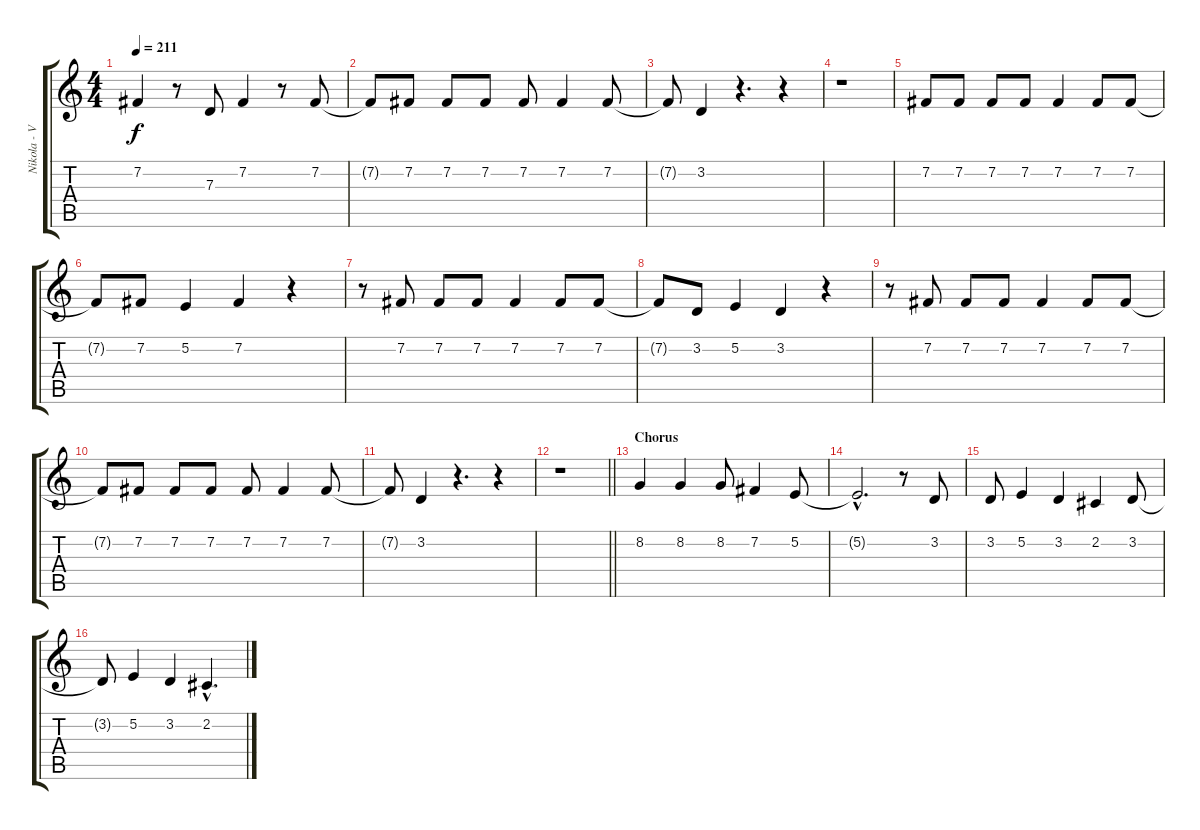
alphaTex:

\track ("Nikola - Vocal" "Nikola - V") {instrument flute}
\staff {score tabs}
\tuning (E4 B3 G3 D3 A2 E2) {hide}
\ts (4 4)
\tempo 211
\clef g2
\ks c
7.2.4{dy f} r.8 7.3.8 7.2.4 r.8 7.2.8 |
7.2{t}.8 7.2.8 7.2.8 7.2.8 7.2.8 7.2.4 7.2.8 |
7.2{t}.8 3.2.4 r.4{d} r.4 |
r.1 |
7.2.8 7.2.8 7.2.8 7.2.8 7.2.4 7.2.8 7.2.8 |
7.2{t}.8 7.2.8 5.2.4 7.2.4 r.4 |
r.8 7.2.8 7.2.8 7.2.8 7.2.4 7.2.8 7.2.8 |
7.2{t}.8 3.2.8 5.2.4 3.2.4 r.4 |
r.8 7.2.8 7.2.8 7.2.8 7.2.4 7.2.8 7.2.8 |
7.2{t}.8 7.2.8 7.2.8 7.2.8 7.2.8 7.2.4 7.2.8 |
7.2{t}.8 3.2.4 r.4{d} r.4 |
\barLineRight lightlight
r.1 |
\section ("" "Chorus")
8.2.4 8.2.4 8.2.8 7.2.4 5.2.8 |
5.2{hac t}.2{d} r.8 3.2.8 |
3.2.8 5.2.4 3.2.4 2.2.4 3.2.8 |
3.2{t}.8 5.2.4 3.2.4 2.2{hac}.4{d}
